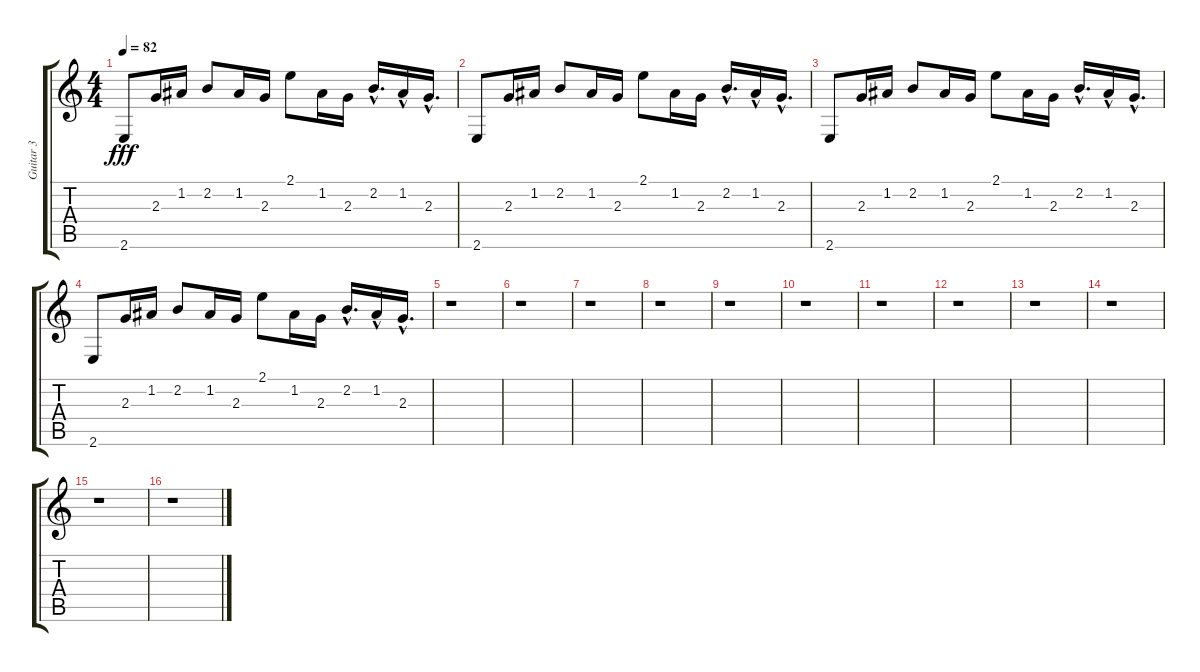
\track ("Guitar 3" "Guitar 3") {instrument electricguitarclean}
\staff {score tabs}
\tuning (D4 A3 F3 C3 G2 D2) {hide}
\ts (4 4)
\tempo 82
\clef g2
\ks c
2.6.8{dy fff} 2.3.16 1.2.16 2.2.8 1.2.16 2.3.16 2.1.8 1.2.16 2.3.16 2.2{hac}.16{d} 1.2{hac}.16 2.3{hac}.16{d} |
2.6.8 2.3.16 1.2.16 2.2.8 1.2.16 2.3.16 2.1.8 1.2.16 2.3.16 2.2{hac}.16{d} 1.2{hac}.16 2.3{hac}.16{d} |
2.6.8 2.3.16 1.2.16 2.2.8 1.2.16 2.3.16 2.1.8 1.2.16 2.3.16 2.2{hac}.16{d} 1.2{hac}.16 2.3{hac}.16{d} |
2.6.8 2.3.16 1.2.16 2.2.8 1.2.16 2.3.16 2.1.8 1.2.16 2.3.16 2.2{hac}.16{d} 1.2{hac}.16 2.3{hac}.16{d} |
r.1 |
r.1 |
r.1 |
r.1 |
r.1 |
r.1 |
r.1 |
r.1 |
r.1 |
r.1 |
r.1 |
r.1
